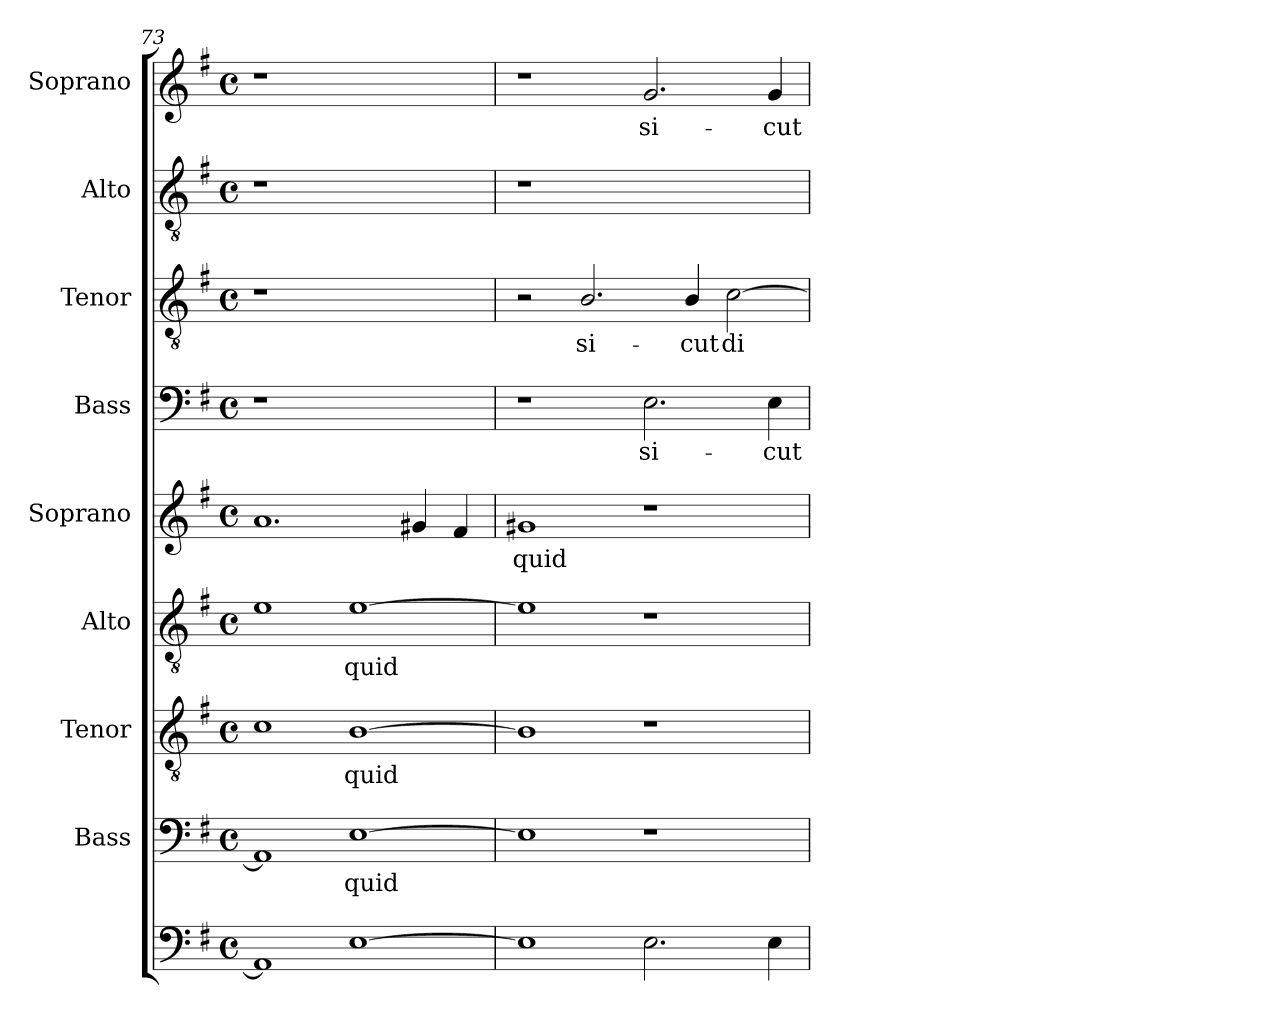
**kern	**kern	**text	**kern	**text	**kern	**text	**kern	**text	**kern	**text	**kern	**text	**kern	**kern	**text
*part9	*part8	*part8	*part7	*part7	*part6	*part6	*part5	*part5	*part4	*part4	*part3	*part3	*part2	*part1	*part1
*staff9	*staff8	*staff8	*staff7	*staff7	*staff6	*staff6	*staff5	*staff5	*staff4	*staff4	*staff3	*staff3	*staff2	*staff1	*staff1
*I""Violón y contrabajo"	*I"Bass	*	*I"Tenor	*	*I"Alto	*	*I"Soprano	*	*I"Bass	*	*I"Tenor	*	*I"Alto	*I"Soprano	*
*I'Cont.	*I'B.	*	*I'T.	*	*I'A.	*	*I'S.	*	*I'B.	*	*I'T.	*	*I'A.	*I'S.	*
*clefF4	*clefF4	*	*clefGv2	*	*clefGv2	*	*clefG2	*	*clefF4	*	*clefGv2	*	*clefGv2	*clefG2	*
*	*	*	*ITrd7c12	*	*ITrd7c12	*	*	*	*	*	*ITrd7c12	*	*ITrd7c12	*	*
*k[f#]	*k[f#]	*	*k[f#]	*	*k[f#]	*	*k[f#]	*	*k[f#]	*	*k[f#]	*	*k[f#]	*k[f#]	*
*G:	*G:	*	*G:	*	*G:	*	*G:	*	*G:	*	*G:	*	*G:	*G:	*
*M4/4	*M4/4	*	*M4/4	*	*M4/4	*	*M4/4	*	*M4/4	*	*M4/4	*	*M4/4	*M4/4	*
*met(c)	*met(c)	*	*met(c)	*	*met(c)	*	*met(c)	*	*met(c)	*	*met(c)	*	*met(c)	*met(c)	*
=73	=73	=73	=73	=73	=73	=73	=73	=73	=73	=73	=73	=73	=73	=73	=73
!	!	!	!	!	!	!	!	!	!LO:N:vis=1	!	!LO:N:vis=1	!	!LO:N:vis=1	!LO:N:vis=1	!
1AAi]	1AAi]	.	1Ci	.	1Ei	.	1.ai	.	1r	.	1r	.	1r	1r	.
!	!	!LO:LY:b:color=#000000	!	!	!	!	!	!	!	!	!	!	!	!	!
!	!	!	!	!LO:LY:b:color=#000000	!	!	!	!	!	!	!	!	!	!	!
!	!	!	!	!	!	!LO:LY:b:color=#000000	!	!	!	!	!	!	!	!	!
[1Ei	[1Ei	-quid	[1BBi	-quid	[1Ei	-quid	.	.	1ryy	.	1ryy	.	1ryy	1ryy	.
.	.	.	.	.	.	.	4g#Xi/	.	.	.	.	.	.	.	.
.	.	.	.	.	.	.	4f#i/	.	.	.	.	.	.	.	.
=74	=74	=74	=74	=74	=74	=74	=74	=74	=74	=74	=74	=74	=74	=74	=74
!	!	!	!	!	!	!	!	!LO:LY:b:color=#000000	!	!	!	!	!LO:N:vis=1	!	!
1Ei]	1Ei]	.	1BBi]	.	1Ei]	.	1g#Xi	-quid	1r	.	2r	.	1r	1r	.
!	!	!	!	!	!	!	!	!	!	!	!	!LO:LY:b:color=#000000	!	!	!
.	.	.	.	.	.	.	.	.	.	.	2.BBi/	si-	.	.	.
!	!	!	!	!	!	!	!	!	!	!LO:LY:b:color=#000000	!	!	!	!	!
!	!	!	!	!	!	!	!	!	!	!	!	!	!	!	!LO:LY:b:color=#000000
2.Ei\	1r	.	1r	.	1r	.	1r	.	2.Ei\	si-	.	.	1ryy	2.gi/	si-
!	!	!	!	!	!	!	!	!	!	!	!	!LO:LY:b:color=#000000	!	!	!
.	.	.	.	.	.	.	.	.	.	.	4BBi/	-cut	.	.	.
!	!	!	!	!	!	!	!	!	!	!	!	!LO:LY:b:color=#000000	!	!	!
.	.	.	.	.	.	.	.	.	.	.	[2Ci\	di-	.	.	.
!	!	!	!	!	!	!	!	!	!	!LO:LY:b:color=#000000	!	!	!	!	!
!	!	!	!	!	!	!	!	!	!	!	!	!	!	!	!LO:LY:b:color=#000000
4Ei\	.	.	.	.	.	.	.	.	4Ei\	-cut	.	.	.	4gi/	-cut
=	=	=	=	=	=	=	=	=	=	=	=	=	=	=	=
*-	*-	*-	*-	*-	*-	*-	*-	*-	*-	*-	*-	*-	*-	*-	*-
